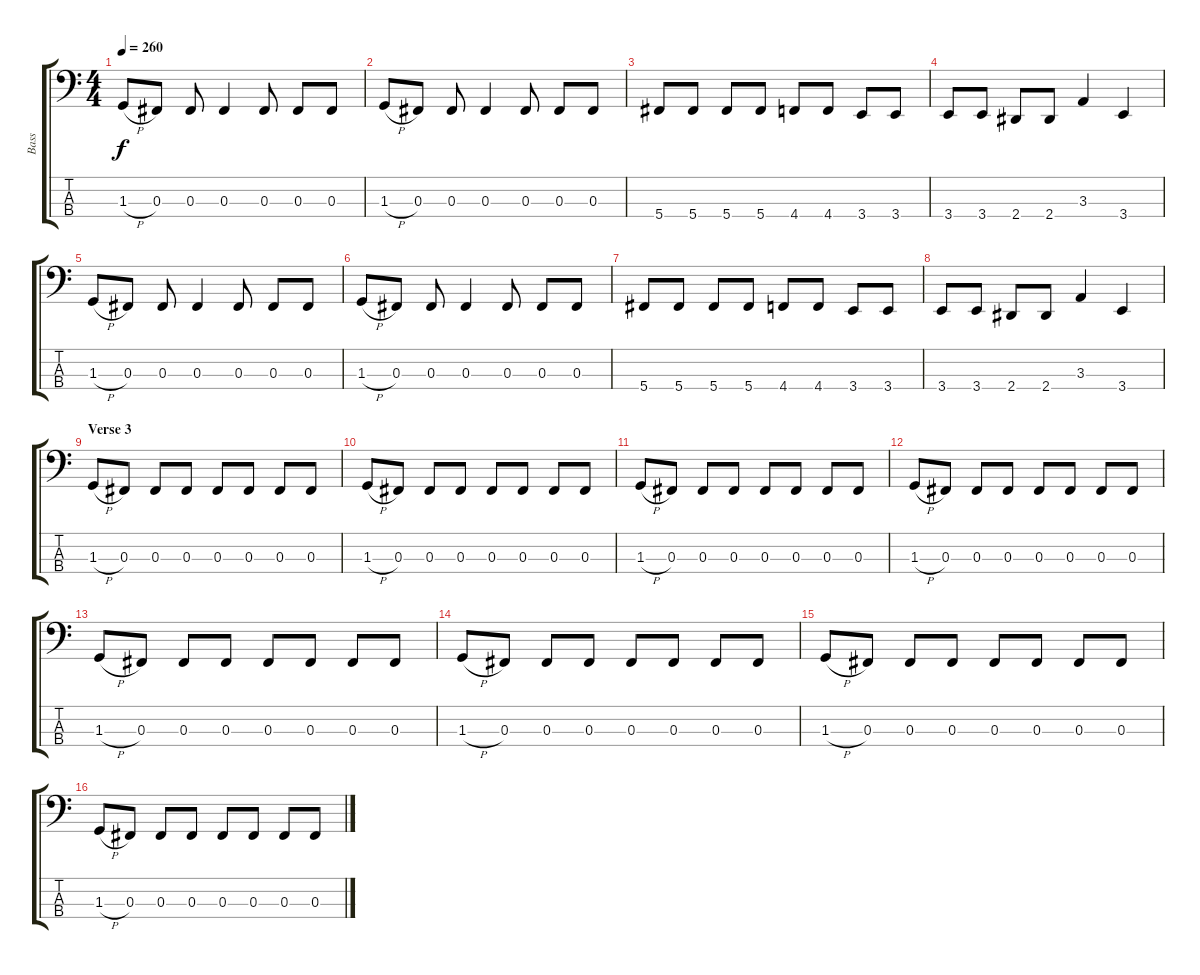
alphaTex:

\track ("Bass" "Bass") {instrument electricbasspick}
\staff {score tabs}
\tuning (E2 B1 Gb1 Db1) {hide}
\ts (4 4)
\tempo 260
\clef f4
\ks c
1.3{h}.8{dy f} 0.3.8 0.3.8 0.3.4 0.3.8 0.3.8 0.3.8 |
1.3{h}.8 0.3.8 0.3.8 0.3.4 0.3.8 0.3.8 0.3.8 |
5.4.8 5.4.8 5.4.8 5.4.8 4.4.8 4.4.8 3.4.8 3.4.8 |
3.4.8 3.4.8 2.4.8 2.4.8 3.3.4 3.4.4 |
1.3{h}.8 0.3.8 0.3.8 0.3.4 0.3.8 0.3.8 0.3.8 |
1.3{h}.8 0.3.8 0.3.8 0.3.4 0.3.8 0.3.8 0.3.8 |
5.4.8 5.4.8 5.4.8 5.4.8 4.4.8 4.4.8 3.4.8 3.4.8 |
3.4.8 3.4.8 2.4.8 2.4.8 3.3.4 3.4.4 |
\section ("" "Verse 3")
1.3{h}.8 0.3.8 0.3.8 0.3.8 0.3.8 0.3.8 0.3.8 0.3.8 |
1.3{h}.8 0.3.8 0.3.8 0.3.8 0.3.8 0.3.8 0.3.8 0.3.8 |
1.3{h}.8 0.3.8 0.3.8 0.3.8 0.3.8 0.3.8 0.3.8 0.3.8 |
1.3{h}.8 0.3.8 0.3.8 0.3.8 0.3.8 0.3.8 0.3.8 0.3.8 |
1.3{h}.8 0.3.8 0.3.8 0.3.8 0.3.8 0.3.8 0.3.8 0.3.8 |
1.3{h}.8 0.3.8 0.3.8 0.3.8 0.3.8 0.3.8 0.3.8 0.3.8 |
1.3{h}.8 0.3.8 0.3.8 0.3.8 0.3.8 0.3.8 0.3.8 0.3.8 |
1.3{h}.8 0.3.8 0.3.8 0.3.8 0.3.8 0.3.8 0.3.8 0.3.8
